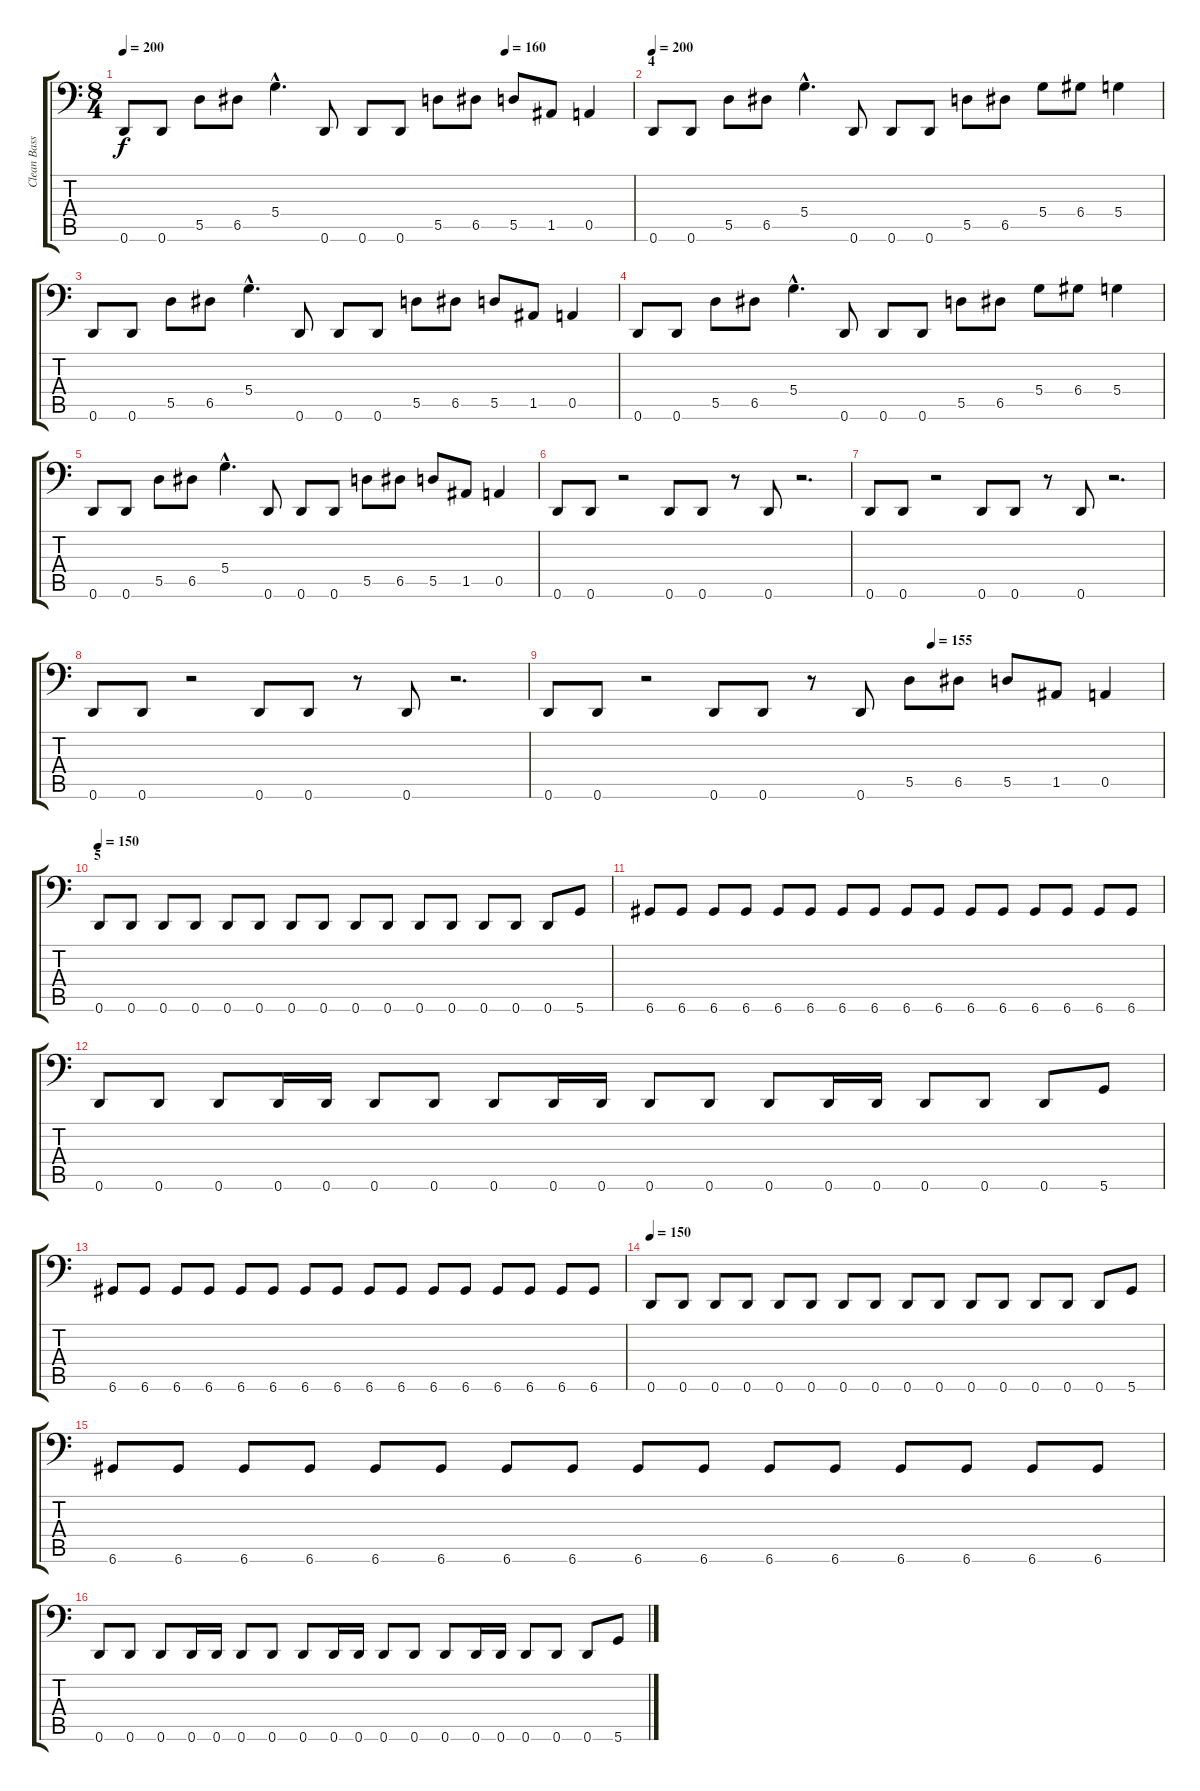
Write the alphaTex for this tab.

\track ("Clean Bass" "Clean Bass") {instrument electricbasspick}
\staff {score tabs}
\tuning (E3 B2 G2 D2 A1 D1) {hide}
\ts (8 4)
\tempo 200
\tempo (160 0.75)
\clef f4
\ks c
0.6.8{dy f} 0.6.8 5.5.8 6.5.8 5.4{hac}.4{d} 0.6.8 0.6.8 0.6.8 5.5.8 6.5.8 5.5.8 1.5.8 0.5.4 |
\section ("" "4")
\tempo 200
0.6.8{volume 13} 0.6.8 5.5.8 6.5.8 5.4{hac}.4{d} 0.6.8 0.6.8 0.6.8 5.5.8 6.5.8 5.4.8 6.4.8 5.4.4 |
0.6.8 0.6.8 5.5.8 6.5.8 5.4{hac}.4{d} 0.6.8 0.6.8 0.6.8 5.5.8 6.5.8 5.5.8 1.5.8 0.5.4 |
0.6.8 0.6.8 5.5.8 6.5.8 5.4{hac}.4{d} 0.6.8 0.6.8 0.6.8 5.5.8 6.5.8 5.4.8 6.4.8 5.4.4 |
0.6.8 0.6.8 5.5.8 6.5.8 5.4{hac}.4{d} 0.6.8 0.6.8 0.6.8 5.5.8 6.5.8 5.5.8 1.5.8 0.5.4 |
0.6.8{volume 13 instrument electricbasspick} 0.6.8 r.2 0.6.8 0.6.8 r.8 0.6.8 r.2{d} |
0.6.8 0.6.8 r.2 0.6.8 0.6.8 r.8 0.6.8 r.2{d} |
0.6.8 0.6.8 r.2 0.6.8 0.6.8 r.8 0.6.8 r.2{d} |
\tempo (155 0.625)
0.6.8 0.6.8 r.2 0.6.8 0.6.8 r.8 0.6.8 5.5.8 6.5.8 5.5.8 1.5.8 0.5.4 |
\section ("" "5")
\tempo 150
0.6.8 0.6.8 0.6.8 0.6.8 0.6.8 0.6.8 0.6.8 0.6.8 0.6.8 0.6.8 0.6.8 0.6.8 0.6.8 0.6.8 0.6.8 5.6.8 |
6.6.8 6.6.8 6.6.8 6.6.8 6.6.8 6.6.8 6.6.8 6.6.8 6.6.8 6.6.8 6.6.8 6.6.8 6.6.8 6.6.8 6.6.8 6.6.8 |
0.6.8 0.6.8 0.6.8 0.6.16 0.6.16 0.6.8 0.6.8 0.6.8 0.6.16 0.6.16 0.6.8 0.6.8 0.6.8 0.6.16 0.6.16 0.6.8 0.6.8 0.6.8 5.6.8 |
6.6.8 6.6.8 6.6.8 6.6.8 6.6.8 6.6.8 6.6.8 6.6.8 6.6.8 6.6.8 6.6.8 6.6.8 6.6.8 6.6.8 6.6.8 6.6.8 |
\tempo 150
0.6.8 0.6.8 0.6.8 0.6.8 0.6.8 0.6.8 0.6.8 0.6.8 0.6.8 0.6.8 0.6.8 0.6.8 0.6.8 0.6.8 0.6.8 5.6.8 |
6.6.8 6.6.8 6.6.8 6.6.8 6.6.8 6.6.8 6.6.8 6.6.8 6.6.8 6.6.8 6.6.8 6.6.8 6.6.8 6.6.8 6.6.8 6.6.8 |
0.6.8 0.6.8 0.6.8 0.6.16 0.6.16 0.6.8 0.6.8 0.6.8 0.6.16 0.6.16 0.6.8 0.6.8 0.6.8 0.6.16 0.6.16 0.6.8 0.6.8 0.6.8 5.6.8
